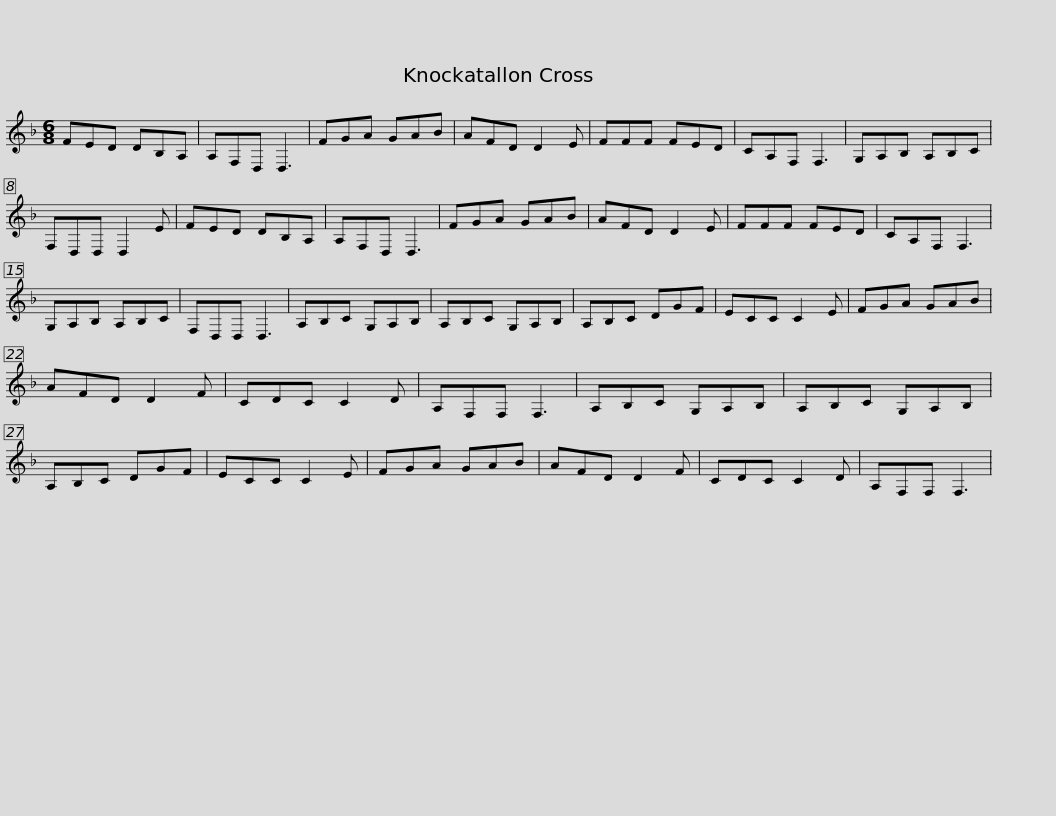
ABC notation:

X:1
L:1/8
M:6/8
I:linebreak $
K:Dmin
V:1 treble
V:1
 FED DB,A, | A,F,D, D,3 | FGA GAB | AFD D2 E | FFF FED | %5
 CA,F, F,3 | G,A,B, A,B,C |$ F,D,D, D,2 E | FED DB,A, | A,F,D, D,3 | %10
 FGA GAB | AFD D2 E | FFF FED | CA,F, F,3 |$ G,A,B, A,B,C | %15
 F,D,D, D,3 | A,B,C G,A,B, | A,B,C G,A,B, | A,B,C DGF | ECC C2 E |$ %20
 FGA GAB | AFD D2 F | CDC C2 D | A,F,F, F,3 | A,B,C G,A,B, | %25
 A,B,C G,A,B, |$ A,B,C DGF | ECC C2 E | FGA GAB | AFD D2 F | %30
 CDC C2 D | A,F,F, F,3 | %32
